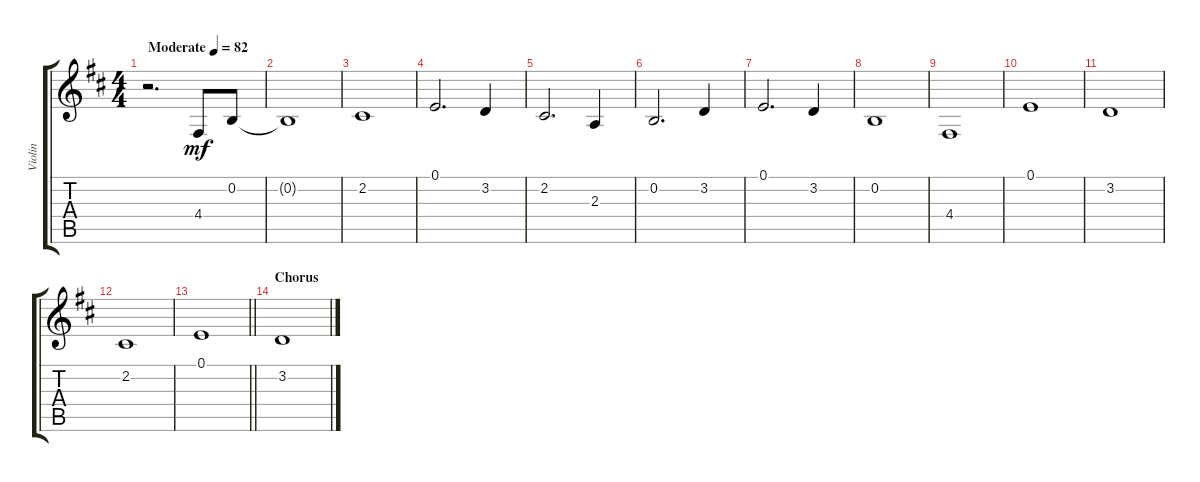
\track ("Violin" "Violin") {instrument violin}
\staff {score tabs}
\tuning (E4 B3 G3 D3 A2 E2) {hide}
\ts (4 4)
\tempo (82 "Moderate")
\clef g2
\ks d
r.2{d dy mf instrument violin} 4.4.8 0.2.8 |
0.2{t}.1 |
2.2.1 |
0.1.2{d} 3.2.4 |
2.2.2{d} 2.3.4 |
0.2.2{d} 3.2.4 |
0.1.2{d} 3.2.4 |
0.2.1 |
4.4.1 |
0.1.1 |
3.2.1 |
2.2.1 |
\barLineRight lightlight
0.1.1 |
\section ("" "Chorus")
3.2.1
